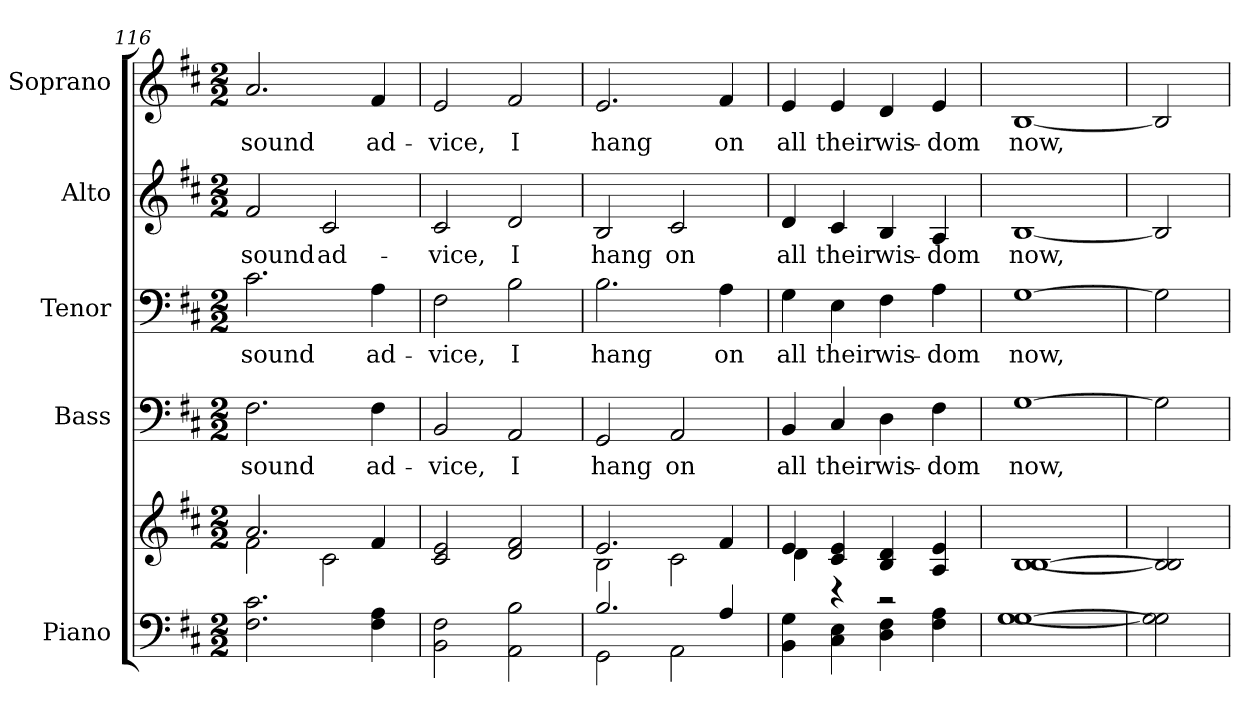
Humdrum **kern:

**kern	**kern	**kern	**text	**kern	**text	**kern	**text	**kern	**text
*part5	*part5	*part4	*part4	*part3	*part3	*part2	*part2	*part1	*part1
*staff6	*staff5	*staff4	*staff4	*staff3	*staff3	*staff2	*staff2	*staff1	*staff1
*I"Piano	*	*I"Bass	*	*I"Tenor	*	*I"Alto	*	*I"Soprano	*
*I'Pno.	*	*I'B.	*	*I'T.	*	*I'A.	*	*I'S.	*
*clefF4	*clefG2	*clefF4	*	*clefF4	*	*clefG2	*	*clefG2	*
*k[f#c#]	*k[f#c#]	*k[f#c#]	*	*k[f#c#]	*	*k[f#c#]	*	*k[f#c#]	*
*D:	*D:	*D:	*	*D:	*	*D:	*	*D:	*
*M2/2	*M2/2	*M2/2	*	*M2/2	*	*M2/2	*	*M2/2	*
=116	=116	=116	=116	=116	=116	=116	=116	=116	=116
*	*^	*	*	*	*	*	*	*	*
!	!	!	!	!LO:LY:b:color=#000000	!	!	!	!	!	!
!	!	!	!	!	!	!LO:LY:b:color=#000000	!	!	!	!
!	!	!	!	!	!	!	!	!LO:LY:b:color=#000000	!	!
!	!	!	!	!	!	!	!	!	!	!LO:LY:b:color=#000000
2.F#i\ 2.c#i	2.ai/	2f#i\	2.F#i\	sound	2.c#i\	sound	2f#i/	sound	2.ai/	sound
!	!	!	!	!	!	!	!	!LO:LY:b:color=#000000	!	!
.	.	2c#i\	.	.	.	.	2c#i/	ad-	.	.
!	!	!	!	!LO:LY:b:color=#000000	!	!	!	!	!	!
!	!	!	!	!	!	!LO:LY:b:color=#000000	!	!	!	!
!	!	!	!	!	!	!	!	!	!	!LO:LY:b:color=#000000
4F#i\ 4Ai	4f#i/	.	4F#i\	ad-	4Ai\	ad-	.	.	4f#i/	ad-
*	*v	*v	*	*	*	*	*	*	*	*
=117	=117	=117	=117	=117	=117	=117	=117	=117	=117
!	!	!	!LO:LY:b:color=#000000	!	!	!	!	!	!
!	!	!	!	!	!LO:LY:b:color=#000000	!	!	!	!
!	!	!	!	!	!	!	!LO:LY:b:color=#000000	!	!
!	!	!	!	!	!	!	!	!	!LO:LY:b:color=#000000
2BBi\ 2F#i	2c#i/ 2ei	2BBi/	-vice,	2F#i\	-vice,	2c#i/	-vice,	2ei/	-vice,
!	!	!	!LO:LY:b:color=#000000	!	!	!	!	!	!
!	!	!	!	!	!LO:LY:b:color=#000000	!	!	!	!
!	!	!	!	!	!	!	!LO:LY:b:color=#000000	!	!
!	!	!	!	!	!	!	!	!	!LO:LY:b:color=#000000
2AAi\ 2Bi	2di/ 2f#i	2AAi/	I	2Bi\	I	2di/	I	2f#i/	I
=118	=118	=118	=118	=118	=118	=118	=118	=118	=118
*^	*^	*	*	*	*	*	*	*	*
!	!	!	!	!	!LO:LY:b:color=#000000	!	!	!	!	!	!
!	!	!	!	!	!	!	!LO:LY:b:color=#000000	!	!	!	!
!	!	!	!	!	!	!	!	!	!LO:LY:b:color=#000000	!	!
!	!	!	!	!	!	!	!	!	!	!	!LO:LY:b:color=#000000
2.Bi/	2GGi\	2.ei/	2Bi\	2GGi/	hang	2.Bi\	hang	2Bi/	hang	2.ei/	hang
!	!	!	!	!	!LO:LY:b:color=#000000	!	!	!	!	!	!
!	!	!	!	!	!	!	!	!	!LO:LY:b:color=#000000	!	!
.	2AAi\	.	2c#i\	2AAi/	on	.	.	2c#i/	on	.	.
!	!	!	!	!	!	!	!LO:LY:b:color=#000000	!	!	!	!
!	!	!	!	!	!	!	!	!	!	!	!LO:LY:b:color=#000000
4Ai/	.	4f#i/	.	.	.	4Ai\	on	.	.	4f#i/	on
*v	*v	*	*	*	*	*	*	*	*	*	*
=119	=119	=119	=119	=119	=119	=119	=119	=119	=119	=119
!	!	!	!	!LO:LY:b:color=#000000	!	!	!	!	!	!
!	!	!	!	!	!	!LO:LY:b:color=#000000	!	!	!	!
!	!	!	!	!	!	!	!	!LO:LY:b:color=#000000	!	!
!	!	!	!	!	!	!	!	!	!	!LO:LY:b:color=#000000
4BBi\ 4Gi	4ei/	4di\	4BBi/	all	4Gi\	all	4di/	all	4ei/	all
!	!	!	!	!LO:LY:b:color=#000000	!	!	!	!	!	!
!	!	!	!	!	!	!LO:LY:b:color=#000000	!	!	!	!
!	!	!	!	!	!	!	!	!LO:LY:b:color=#000000	!	!
!	!	!	!	!	!	!	!	!	!	!LO:LY:b:color=#000000
4C#i\ 4Ei	4c#i/ 4ei	4r	4C#i/	their	4Ei\	their	4c#i/	their	4ei/	their
!	!	!	!	!LO:LY:b:color=#000000	!	!	!	!	!	!
!	!	!	!	!	!	!LO:LY:b:color=#000000	!	!	!	!
!	!	!	!	!	!	!	!	!LO:LY:b:color=#000000	!	!
!	!	!	!	!	!	!	!	!	!	!LO:LY:b:color=#000000
4Di\ 4F#i	4Bi/ 4di	2r	4Di\	wis-	4F#i\	wis-	4Bi/	wis-	4di/	wis-
!	!	!	!	!LO:LY:b:color=#000000	!	!	!	!	!	!
!	!	!	!	!	!	!LO:LY:b:color=#000000	!	!	!	!
!	!	!	!	!	!	!	!	!LO:LY:b:color=#000000	!	!
!	!	!	!	!	!	!	!	!	!	!LO:LY:b:color=#000000
4F#i\ 4Ai	4Ai/ 4ei	.	4F#i\	-dom	4Ai\	-dom	4Ai/	-dom	4ei/	-dom
*	*v	*v	*	*	*	*	*	*	*	*
=120	=120	=120	=120	=120	=120	=120	=120	=120	=120
!	!	!	!LO:LY:b:color=#000000	!	!	!	!	!	!
!	!	!	!	!	!LO:LY:b:color=#000000	!	!	!	!
!	!	!	!	!	!	!	!LO:LY:b:color=#000000	!	!
!	!	!	!	!	!	!	!	!	!LO:LY:b:color=#000000
[1Gi [1Gi	[1Bi [1Bi	[1Gi	now,	[1Gi	now,	[1Bi	now,	[1Bi	now,
=121	=121	=121	=121	=121	=121	=121	=121	=121	=121
2Gi] 2Gi]	2Bi] 2Bi]	2Gi]	.	2Gi]	.	2Bi]	.	2Bi]	.
=	=	=	=	=	=	=	=	=	=
*-	*-	*-	*-	*-	*-	*-	*-	*-	*-
